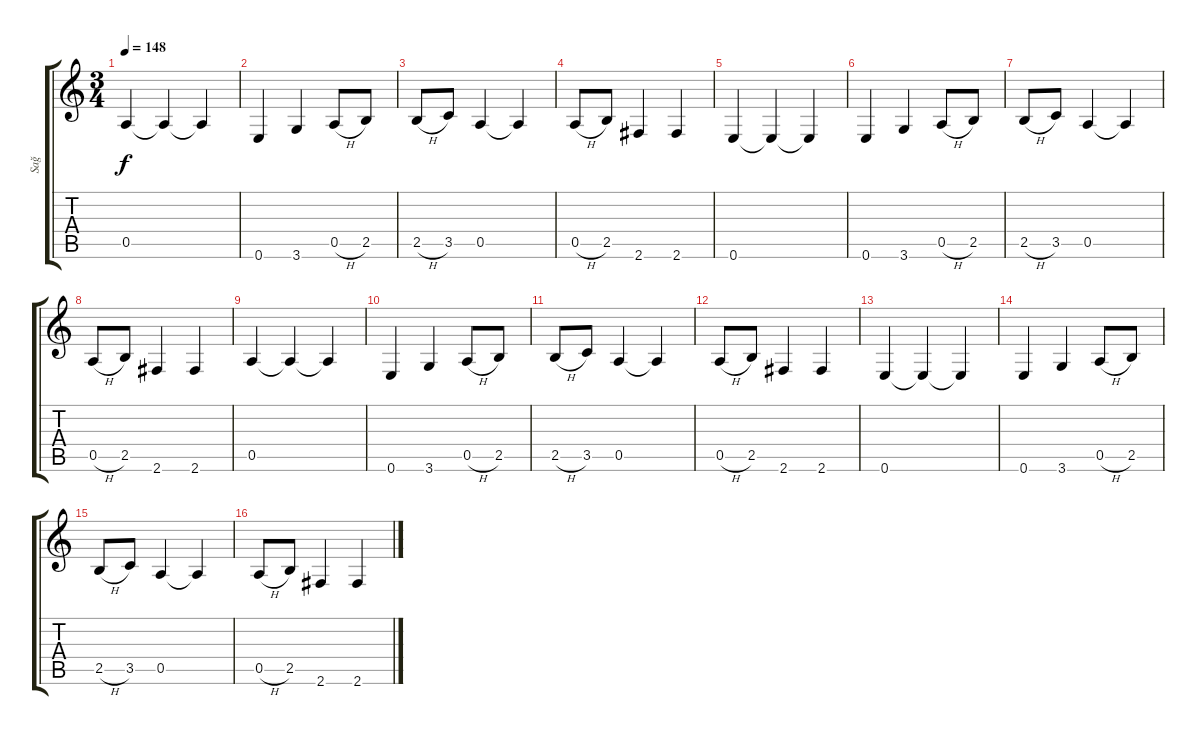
\track ("Sağ" "Sağ") {instrument acousticguitarsteel}
\staff {score tabs}
\tuning (E4 B3 G3 D3 A2 E2) {hide}
\ts (3 4)
\tempo 148
\clef g2
\ks c
0.5.4{dy f} 0.5{t}.4 0.5{t}.4 |
0.6.4 3.6.4 0.5{h}.8 2.5.8 |
2.5{h}.8 3.5.8 0.5.4 0.5{t}.4 |
0.5{h}.8 2.5.8 2.6.4 2.6.4 |
0.6.4 0.6{t}.4 0.6{t}.4 |
0.6.4{volume 8} 3.6.4 0.5{h}.8 2.5.8 |
2.5{h}.8 3.5.8 0.5.4 0.5{t}.4 |
0.5{h}.8 2.5.8 2.6.4 2.6.4 |
0.5.4 0.5{t}.4 0.5{t}.4 |
0.6.4 3.6.4 0.5{h}.8 2.5.8 |
2.5{h}.8 3.5.8 0.5.4 0.5{t}.4 |
0.5{h}.8 2.5.8 2.6.4 2.6.4 |
0.6.4 0.6{t}.4 0.6{t}.4 |
0.6.4 3.6.4 0.5{h}.8 2.5.8 |
2.5{h}.8 3.5.8 0.5.4 0.5{t}.4 |
0.5{h}.8 2.5.8 2.6.4 2.6.4
